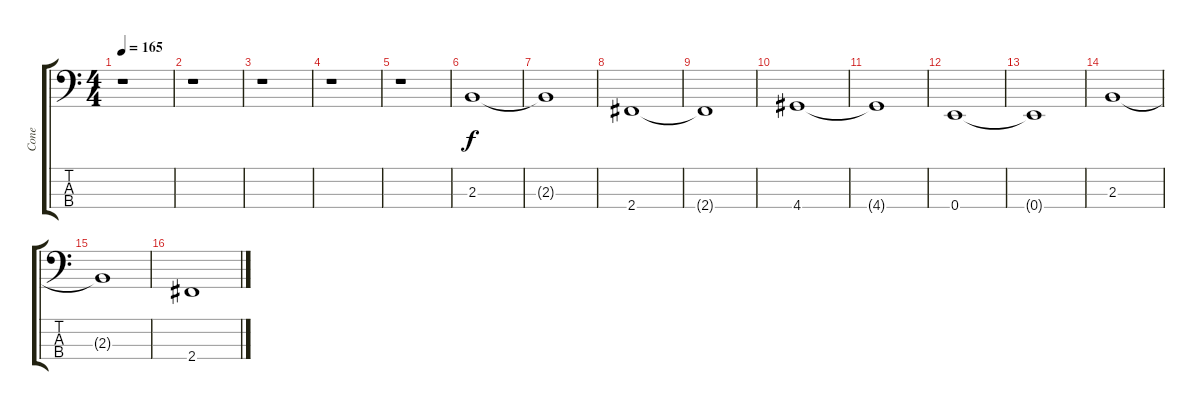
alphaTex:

\track ("Cone" "Cone") {instrument electricbasspick}
\staff {score tabs}
\tuning (G2 D2 A1 E1) {hide}
\ts (4 4)
\tempo 165
\clef f4
\ks c
r.1{dy f instrument electricbasspick} |
r.1 |
r.1 |
r.1 |
r.1 |
2.3.1 |
2.3{t}.1 |
2.4.1 |
2.4{t}.1 |
4.4.1 |
4.4{t}.1 |
0.4.1 |
0.4{t}.1 |
2.3.1 |
2.3{t}.1 |
2.4.1
